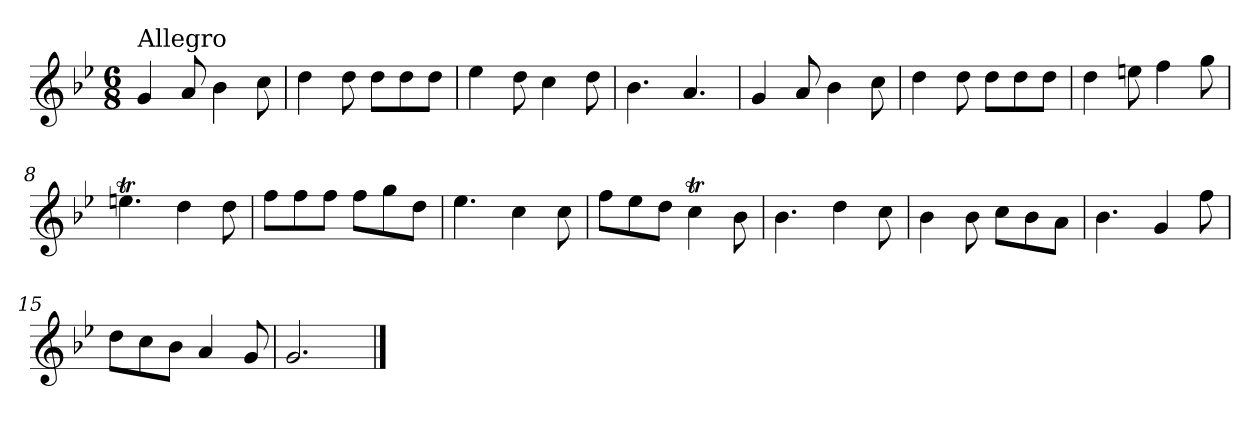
**kern
*part1
*staff1
*clefG2
*k[b-e-]
*g:
*M6/8
=1
!LO:TX:a:t=Allegro
4g/
8a/
4b-\
8cc\
=2
4dd\
8dd\
8dd\L
8dd\
8dd\J
=3
4ee-\
8dd\
4cc\
8dd\
=4
4.b-\
4.a/
=5
4g/
8a/
4b-\
8cc\
=6
4dd\
8dd\
8dd\L
8dd\
8dd\J
!!LO:LB:g=z
=7
4dd\
8een\
4ff\
8gg\
=8
4.eent\
4dd\
8dd\
=9
8ff\L
8ff\
8ff\J
8ff\L
8gg\
8dd\J
=10
4.ee-\
4cc\
8cc\
=11
8ff\L
8ee-\
8dd\J
4ccT\
8b-\
=12
4.b-\
4dd\
8cc\
=13
4b-\
8b-\
8cc\L
8b-\
8a\J
!!LO:LB:g=z
=14
4.b-\
4g/
8ff\
=15
8dd\L
8cc\
8b-\J
4a/
8g/
=16
2.g/
==
*-
